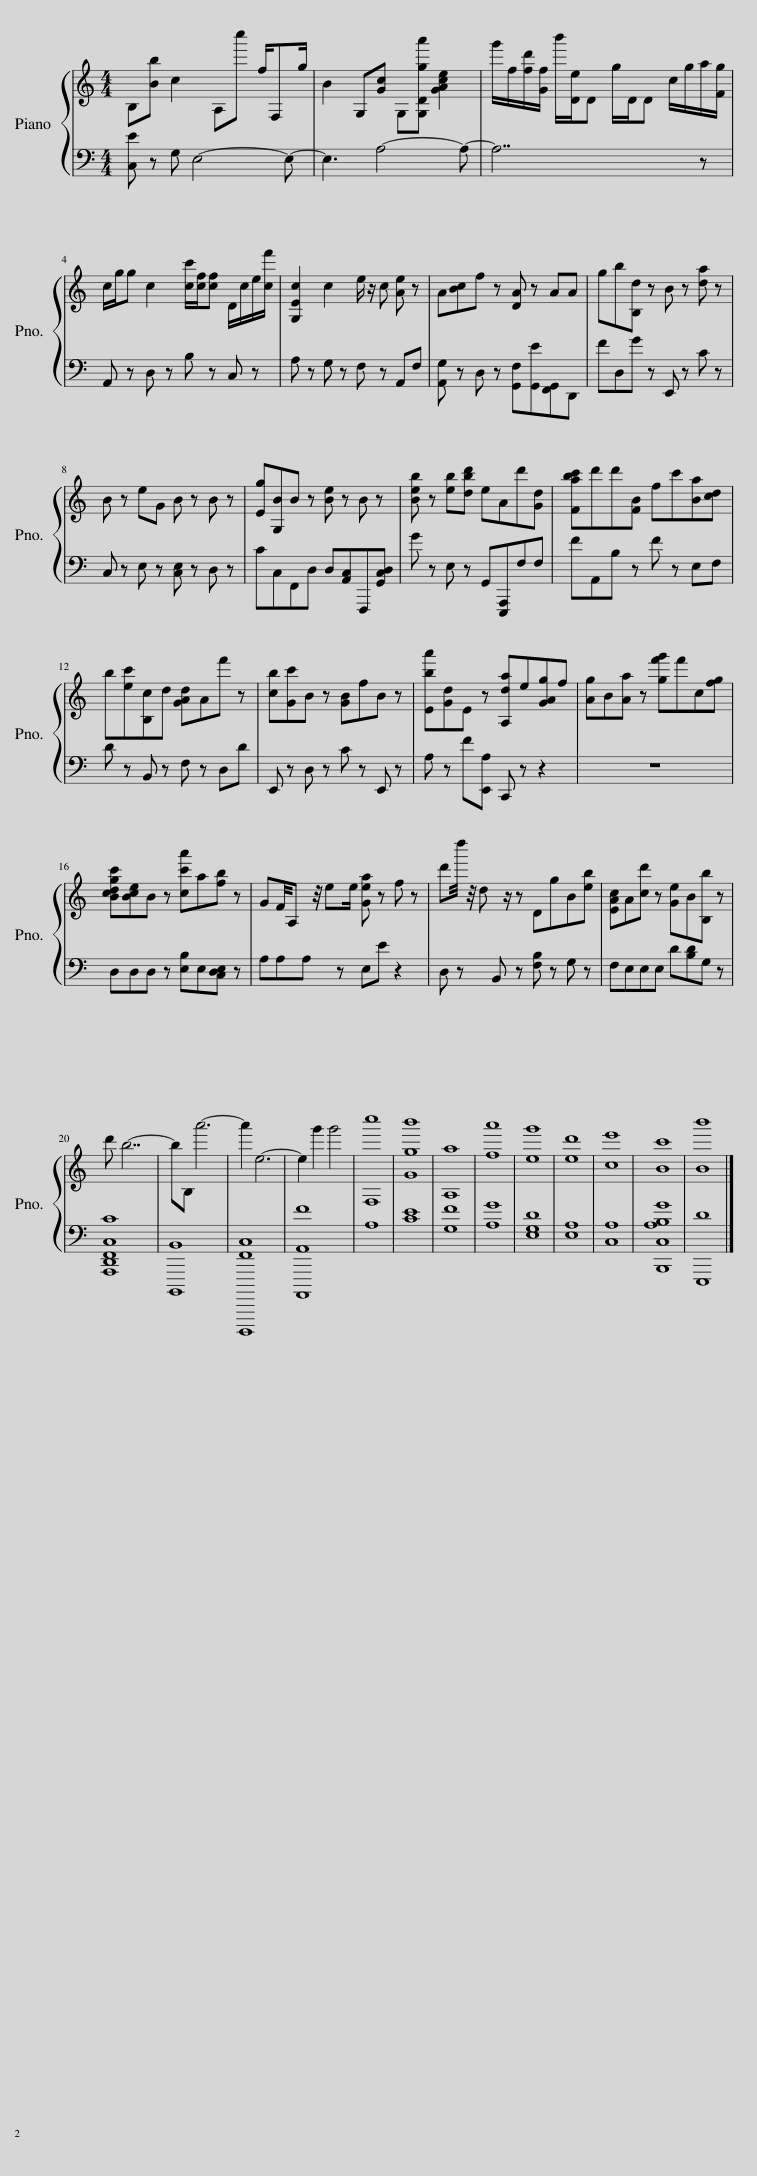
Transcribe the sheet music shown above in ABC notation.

X:1
%%score { 1 | 2 }
L:1/8
M:4/4
I:linebreak $
K:C
V:1 treble
V:2 bass
V:1
 B,[Bb] c2 A,c'' f/F,g/ | B2 G,[Gc] G,[G,Dga'] [GAce]2 | g'/f/[fd']/[Gf]/ b'/[De]/D g/D/D c/g/a/[Fg]/ |$ c/g/g c2 [cc']/[cf]/[cf] D/c/e/[cf']/ | [G,Ec]2 c2 e/ z/ c [Ae] z | %5
 A[Bc]f z [DA] z AA | gb[B,d] z B z [da] z |$ B z eG B z B z | [Eg][G,B]B z [Be] z B z | [Beb] z [eb][dbd'] eAd'[Gd] | %10
 [Fabc']d'd'[FB] fc'[Ba][cd] |$ b[ec'][B,c]d [GAd]Af' z | [cb][Gc']B z [GB]fB z | [Eba'][Gd]E z [A,da]e[GAg]f | [Ag]B[Aa] z [gf'g']f'c[fg] |$ %15
 [Bcdgc'][Bce]B z [cc'a']a[fb] z | GF/4A, z/4 ee/ [Gea] z f z | d'd''/4 z/4 d z/ z DgB[eb] | [EAc]A[cd'] z [Ge]B[B,b] z |$ d' b7- | %20
 bB, a'6- | a'2 e6- | e2 g'2 g'4 | [F,c'']8 | [Ggb']8 | %25
 [A,a]8 | [fa']8 | [eg']8 | [ed']8 | [ce']8 | %30
 [Bc']8 | [Bb']8 |] %32
V:2
 [C,E] z G, E,4- E,- | E,3 A,4- A,- | A,7 z |$ A,, z D, z B, z C, z | A, z G, z F, z A,,F, | %5
 [A,,G,] z D, z [G,,F,][G,,E][F,,G,,]D,, | FD,G z E,, z C z |$ C, z E, z [C,E,] z D, z | CC,F,,D, D,[A,,C,]F,,,[G,,C,D,] | G z E, z G,,[E,,,A,,,]F,F, | %10
 FA,,B, z F z E,F, |$ D z B,, z F, z D,D | E,, z D, z C z E,, z | A, z F[E,,A,] C,, z z2 | z8 |$ %15
 D,D,D, z [E,B,]E,[C,D,E,] z | A,A,A, z E,E z2 | D, z B,, z [F,B,] z G, z | F,E,E,E, D[B,D]G, z |$ [A,,,D,,F,,C,C]8 | %20
 [B,,,,B,,]8 | [D,,,,,F,,C,]8 | [A,,,,A,,F]8 | A,8 | [CE]8 | %25
 [G,F]8 | [A,G]8 | [E,G,D]8 | [E,A,]8 | [C,A,]8 | %30
 [B,,,C,A,B,G]8 | [E,,,D]8 |] %32
